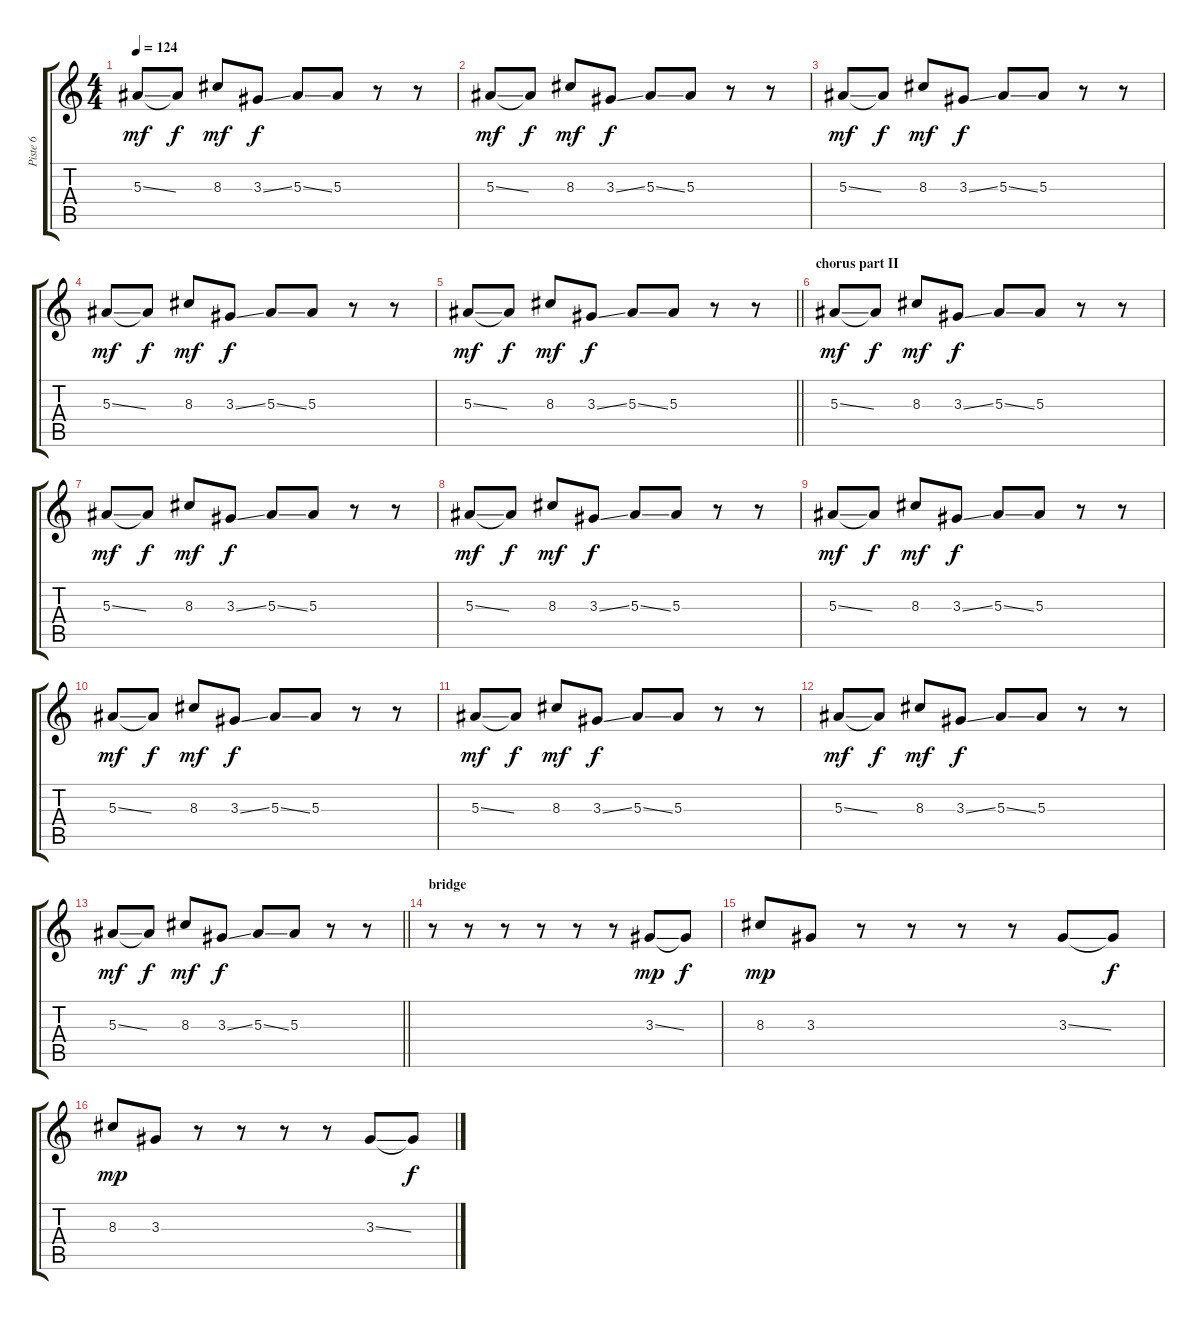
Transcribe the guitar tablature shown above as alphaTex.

\track ("Piste 6" "Piste 6") {instrument synthbass1}
\staff {score tabs}
\tuning (D4 A3 F3 C3 G2 D2) {hide}
\ts (4 4)
\tempo 124
\clef g2
\ks c
5.3{ss}.8{dy mf} 5.3{t}.8{dy f} 8.3.8{dy mf} 3.3{ss}.8{dy f} 5.3{ss}.8 5.3.8 r.8 r.8 |
5.3{ss}.8{dy mf} 5.3{t}.8{dy f} 8.3.8{dy mf} 3.3{ss}.8{dy f} 5.3{ss}.8 5.3.8 r.8 r.8 |
5.3{ss}.8{dy mf} 5.3{t}.8{dy f} 8.3.8{dy mf} 3.3{ss}.8{dy f} 5.3{ss}.8 5.3.8 r.8 r.8 |
5.3{ss}.8{dy mf} 5.3{t}.8{dy f} 8.3.8{dy mf} 3.3{ss}.8{dy f} 5.3{ss}.8 5.3.8 r.8 r.8 |
\barLineRight lightlight
5.3{ss}.8{dy mf} 5.3{t}.8{dy f} 8.3.8{dy mf} 3.3{ss}.8{dy f} 5.3{ss}.8 5.3.8 r.8 r.8 |
\section ("" "chorus part II")
5.3{ss}.8{dy mf} 5.3{t}.8{dy f} 8.3.8{dy mf} 3.3{ss}.8{dy f} 5.3{ss}.8 5.3.8 r.8 r.8 |
5.3{ss}.8{dy mf} 5.3{t}.8{dy f} 8.3.8{dy mf} 3.3{ss}.8{dy f} 5.3{ss}.8 5.3.8 r.8 r.8 |
5.3{ss}.8{dy mf} 5.3{t}.8{dy f} 8.3.8{dy mf} 3.3{ss}.8{dy f} 5.3{ss}.8 5.3.8 r.8 r.8 |
5.3{ss}.8{dy mf} 5.3{t}.8{dy f} 8.3.8{dy mf} 3.3{ss}.8{dy f} 5.3{ss}.8 5.3.8 r.8 r.8 |
5.3{ss}.8{dy mf} 5.3{t}.8{dy f} 8.3.8{dy mf} 3.3{ss}.8{dy f} 5.3{ss}.8 5.3.8 r.8 r.8 |
5.3{ss}.8{dy mf} 5.3{t}.8{dy f} 8.3.8{dy mf} 3.3{ss}.8{dy f} 5.3{ss}.8 5.3.8 r.8 r.8 |
5.3{ss}.8{dy mf} 5.3{t}.8{dy f} 8.3.8{dy mf} 3.3{ss}.8{dy f} 5.3{ss}.8 5.3.8 r.8 r.8 |
\barLineRight lightlight
5.3{ss}.8{dy mf} 5.3{t}.8{dy f} 8.3.8{dy mf} 3.3{ss}.8{dy f} 5.3{ss}.8 5.3.8 r.8 r.8 |
\section ("" "bridge")
r.8 r.8 r.8 r.8 r.8 r.8 3.3{ss}.8{dy mp} 3.3{t}.8{dy f} |
8.3.8{dy mp} 3.3.8 r.8 r.8 r.8 r.8 3.3{ss}.8 3.3{t}.8{dy f} |
8.3.8{dy mp} 3.3.8 r.8 r.8 r.8 r.8 3.3{ss}.8 3.3{t}.8{dy f}
